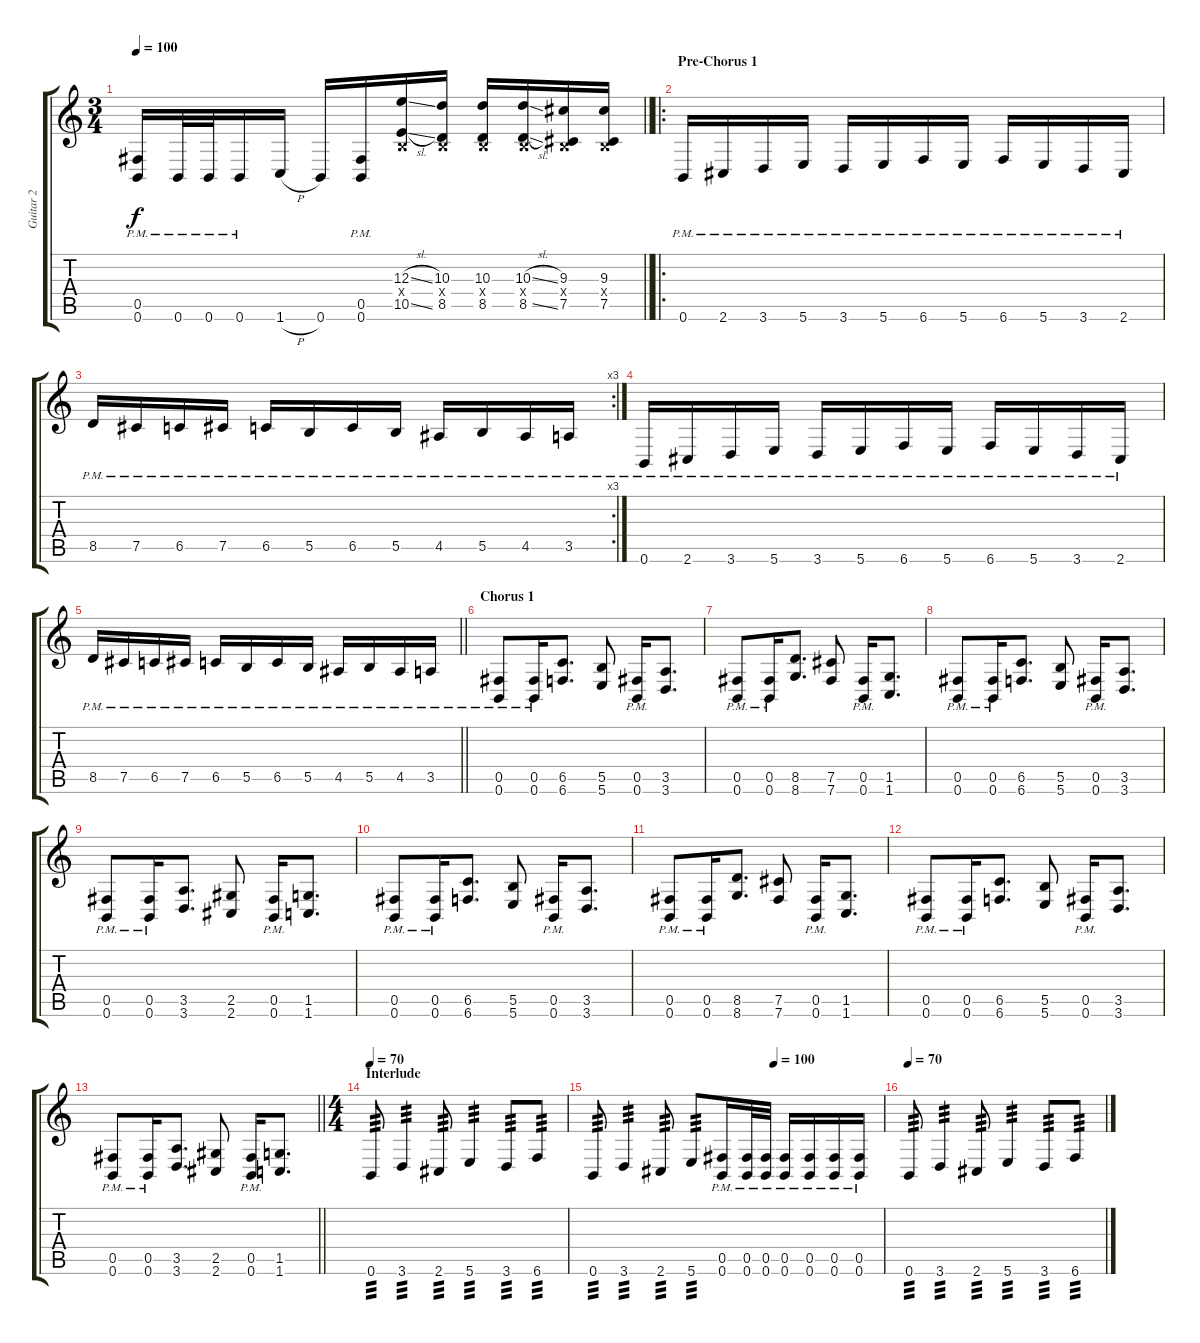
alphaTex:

\track ("Guitar 2" "Guitar 2") {instrument distortionguitar}
\staff {score tabs}
\tuning (Db4 Ab3 E3 B2 Gb2 B1) {hide}
\ts (3 4)
\tempo 100
\clef g2
\barLineRight lightlight
\ks c
(0.5{pm} 0.6{pm}).16{dy f} 0.6{pm}.32 0.6{pm}.32 0.6{pm}.16 1.6{h}.16 0.6.16 (0.5{pm} 0.6{pm}).16 (12.3{sl} 0.4{x} 10.5{sl}).16 (10.3 0.4{x} 8.5).16 (10.3 0.4{x} 8.5).16 (10.3{sl} 0.4{x} 8.5{sl}).16 (9.3 0.4{x} 7.5).16 (9.3 0.4{x} 7.5).16 |
\ro
\section ("" "Pre-Chorus 1")
0.6{pm}.16 2.6{pm}.16 3.6{pm}.16 5.6{pm}.16 3.6{pm}.16 5.6{pm}.16 6.6{pm}.16 5.6{pm}.16 6.6{pm}.16 5.6{pm}.16 3.6{pm}.16 2.6{pm}.16 |
\rc 3
8.5{pm}.16 7.5{pm}.16 6.5{pm}.16 7.5{pm}.16 6.5{pm}.16 5.5{pm}.16 6.5{pm}.16 5.5{pm}.16 4.5{pm}.16 5.5{pm}.16 4.5{pm}.16 3.5{pm}.16 |
0.6{pm}.16 2.6{pm}.16 3.6{pm}.16 5.6{pm}.16 3.6{pm}.16 5.6{pm}.16 6.6{pm}.16 5.6{pm}.16 6.6{pm}.16 5.6{pm}.16 3.6{pm}.16 2.6{pm}.16 |
\barLineRight lightlight
8.5{pm}.16 7.5{pm}.16 6.5{pm}.16 7.5{pm}.16 6.5{pm}.16 5.5{pm}.16 6.5{pm}.16 5.5{pm}.16 4.5{pm}.16 5.5{pm}.16 4.5{pm}.16 3.5{pm}.16 |
\section ("" "Chorus 1")
(0.5{pm} 0.6{pm}).8 (0.5{pm} 0.6{pm}).16 (6.5 6.6).8{d} (5.5 5.6).8 (0.5{pm} 0.6{pm}).16 (3.5 3.6).8{d} |
(0.5{pm} 0.6{pm}).8 (0.5{pm} 0.6{pm}).16 (8.5 8.6).8{d} (7.5 7.6).8 (0.5{pm} 0.6{pm}).16 (1.5 1.6).8{d} |
(0.5{pm} 0.6{pm}).8 (0.5{pm} 0.6{pm}).16 (6.5 6.6).8{d} (5.5 5.6).8 (0.5{pm} 0.6{pm}).16 (3.5 3.6).8{d} |
(0.5{pm} 0.6{pm}).8 (0.5{pm} 0.6{pm}).16 (3.5 3.6).8{d} (2.5 2.6).8 (0.5{pm} 0.6{pm}).16 (1.5 1.6).8{d} |
(0.5{pm} 0.6{pm}).8 (0.5{pm} 0.6{pm}).16 (6.5 6.6).8{d} (5.5 5.6).8 (0.5{pm} 0.6{pm}).16 (3.5 3.6).8{d} |
(0.5{pm} 0.6{pm}).8 (0.5{pm} 0.6{pm}).16 (8.5 8.6).8{d} (7.5 7.6).8 (0.5{pm} 0.6{pm}).16 (1.5 1.6).8{d} |
(0.5{pm} 0.6{pm}).8 (0.5{pm} 0.6{pm}).16 (6.5 6.6).8{d} (5.5 5.6).8 (0.5{pm} 0.6{pm}).16 (3.5 3.6).8{d} |
\barLineRight lightlight
(0.5{pm} 0.6{pm}).8 (0.5{pm} 0.6{pm}).16 (3.5 3.6).8{d} (2.5 2.6).8 (0.5{pm} 0.6{pm}).16 (1.5 1.6).8{d} |
\ts (4 4)
\section ("" "Interlude")
\tempo 70
0.6.8{tp 3} 3.6.4{tp 3} 2.6.8{tp 3} 5.6.4{tp 3} 3.6.8{tp 3} 6.6.8{tp 3} |
\tempo (100 0.625)
0.6.8{tp 3} 3.6.4{tp 3} 2.6.8{tp 3} 5.6.8{tp 3} (0.5{pm} 0.6{pm}).16 (0.5{pm} 0.6{pm}).32 (0.5{pm} 0.6{pm}).32 (0.5{pm} 0.6{pm}).16 (0.5{pm} 0.6{pm}).16 (0.5{pm} 0.6{pm}).16 (0.5{pm} 0.6{pm}).16 |
\tempo 70
0.6.8{tp 3} 3.6.4{tp 3} 2.6.8{tp 3} 5.6.4{tp 3} 3.6.8{tp 3} 6.6.8{tp 3}
